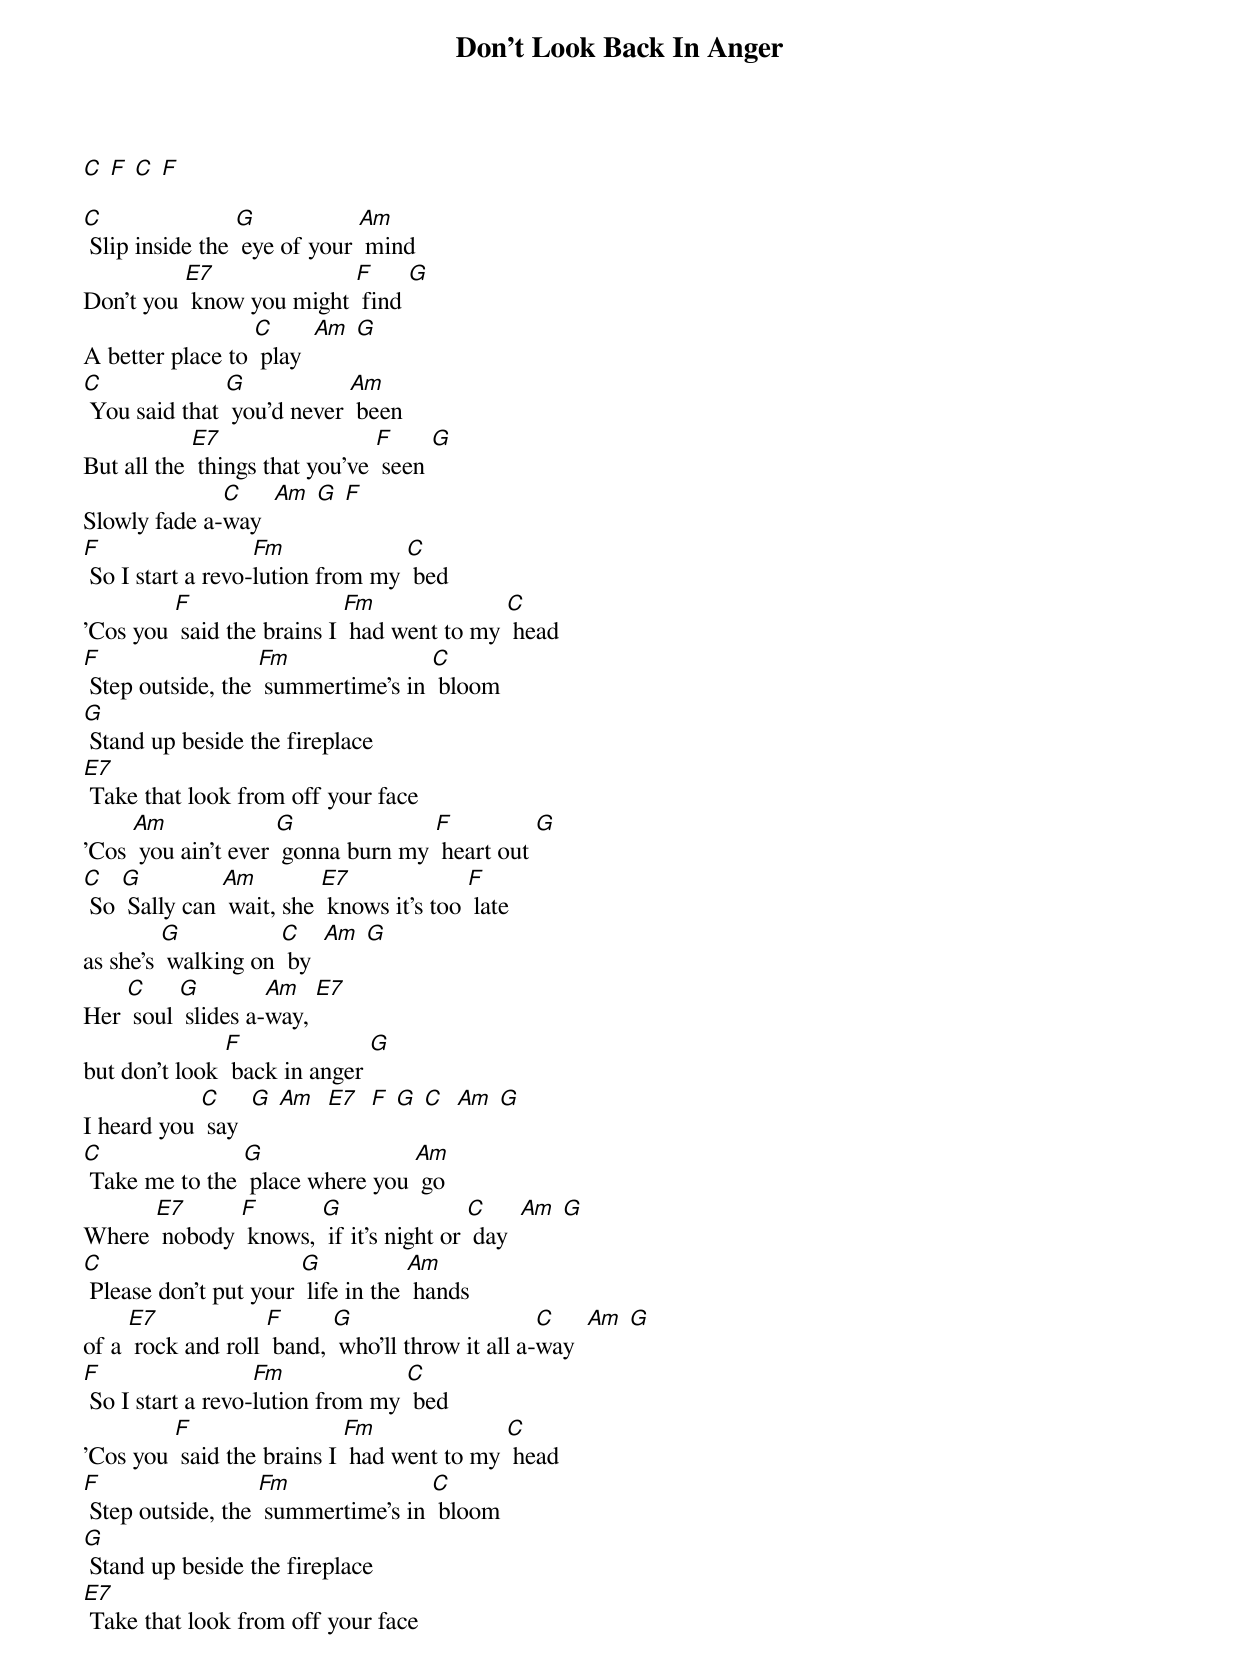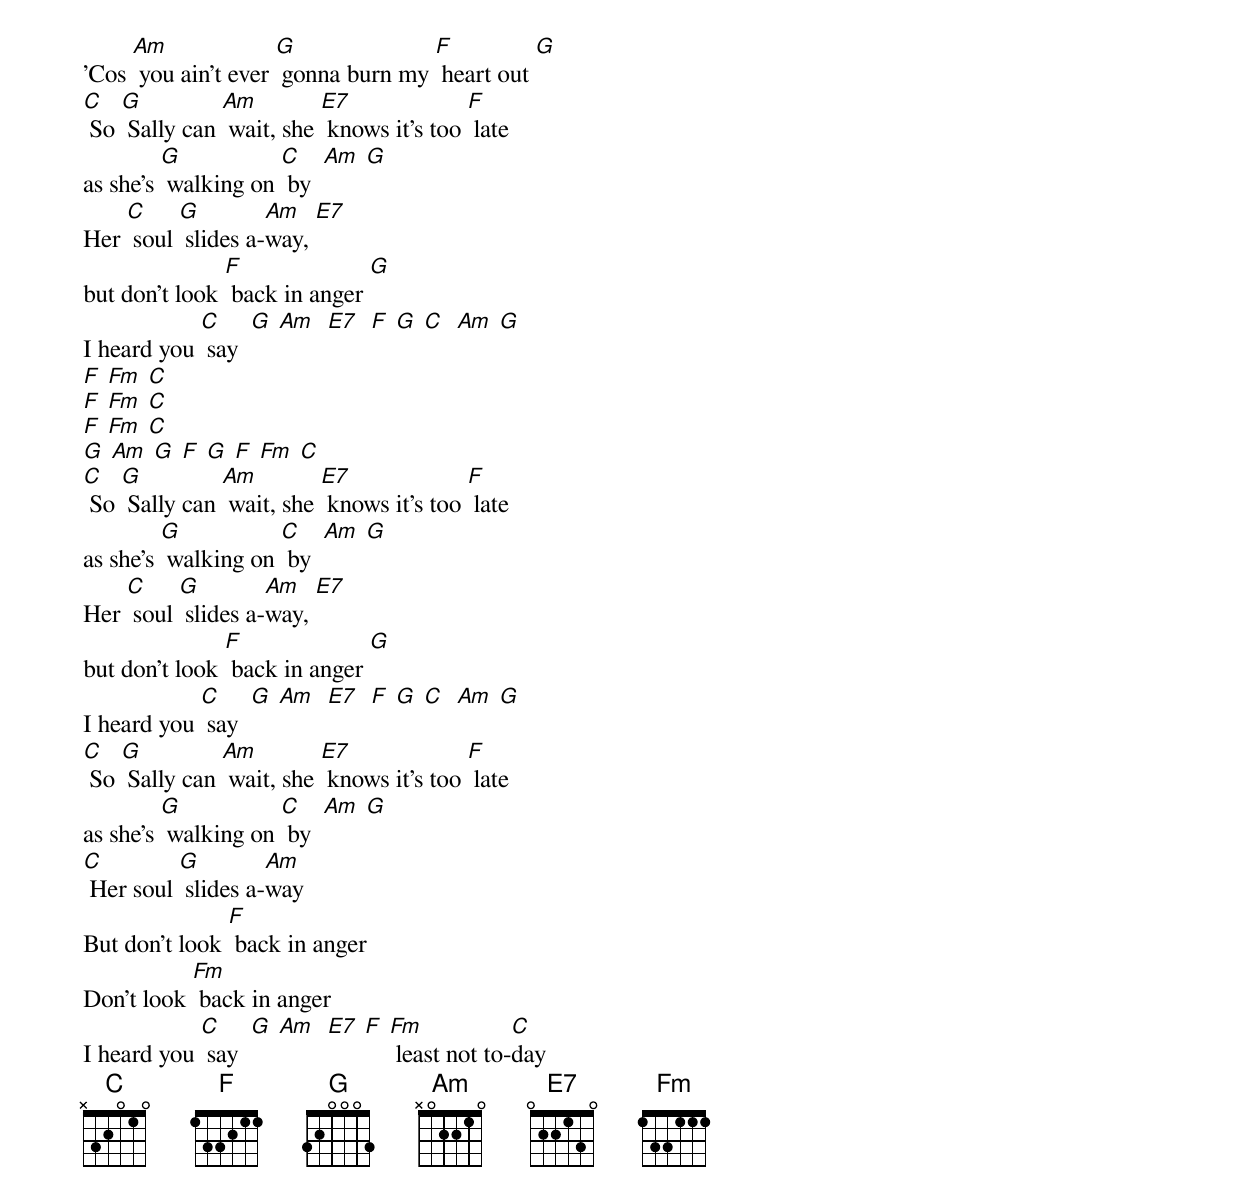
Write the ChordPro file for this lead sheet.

{t: Don't Look Back In Anger }
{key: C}
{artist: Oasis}
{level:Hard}
{c: }
[C] [F] [C] [F]

[C] Slip inside the [G] eye of your [Am] mind
Don't you [E7] know you might [F] find [G]
A better place to [C] play  [Am] [G]
[C] You said that [G] you'd never [Am] been
But all the [E7] things that you've [F] seen [G]
Slowly fade a-[C]way  [Am] [G] [F]
{c: }
[F] So I start a revo-[Fm]lution from my [C] bed
'Cos you [F] said the brains I [Fm] had went to my [C] head
[F] Step outside, the [Fm] summertime's in [C] bloom
[G] Stand up beside the fireplace
[E7] Take that look from off your face
'Cos [Am] you ain't ever [G] gonna burn my [F] heart out [G]
{c: }
[C] So [G] Sally can [Am] wait, she [E7] knows it's too [F] late
as she's [G] walking on [C] by  [Am] [G]
Her [C] soul [G] slides a-[Am]way, [E7]
but don't look [F] back in anger [G]
I heard you [C] say  [G] [Am]  [E7]  [F] [G] [C]  [Am] [G]
{c: }
[C] Take me to the [G] place where you [Am] go
Where [E7] nobody [F] knows, [G] if it's night or [C] day  [Am] [G]
[C] Please don't put your [G] life in the [Am] hands
of a [E7] rock and roll [F] band, [G] who'll throw it all a-[C]way  [Am] [G]
{c: }
[F] So I start a revo-[Fm]lution from my [C] bed
'Cos you [F] said the brains I [Fm] had went to my [C] head
[F] Step outside, the [Fm] summertime's in [C] bloom
[G] Stand up beside the fireplace
[E7] Take that look from off your face
'Cos [Am] you ain't ever [G] gonna burn my [F] heart out [G]
{c: }
[C] So [G] Sally can [Am] wait, she [E7] knows it's too [F] late
as she's [G] walking on [C] by  [Am] [G]
Her [C] soul [G] slides a-[Am]way, [E7]
but don't look [F] back in anger [G]
I heard you [C] say  [G] [Am]  [E7]  [F] [G] [C]  [Am] [G]
{c: }
[F] [Fm] [C]
[F] [Fm] [C]
[F] [Fm] [C]
[G] [Am] [G] [F] [G] [F] [Fm] [C]
[C] So [G] Sally can [Am] wait, she [E7] knows it's too [F] late
as she's [G] walking on [C] by  [Am] [G]
Her [C] soul [G] slides a-[Am]way, [E7]
but don't look [F] back in anger [G]
I heard you [C] say  [G] [Am]  [E7]  [F] [G] [C]  [Am] [G]
{c: }
[C] So [G] Sally can [Am] wait, she [E7] knows it's too [F] late
as she's [G] walking on [C] by  [Am] [G]
[C] Her soul [G] slides a-[Am]way
But don't look [F] back in anger
Don't look [Fm] back in anger
I heard you [C] say  [G] [Am]  [E7] [F] [Fm] least not to-[C]day
